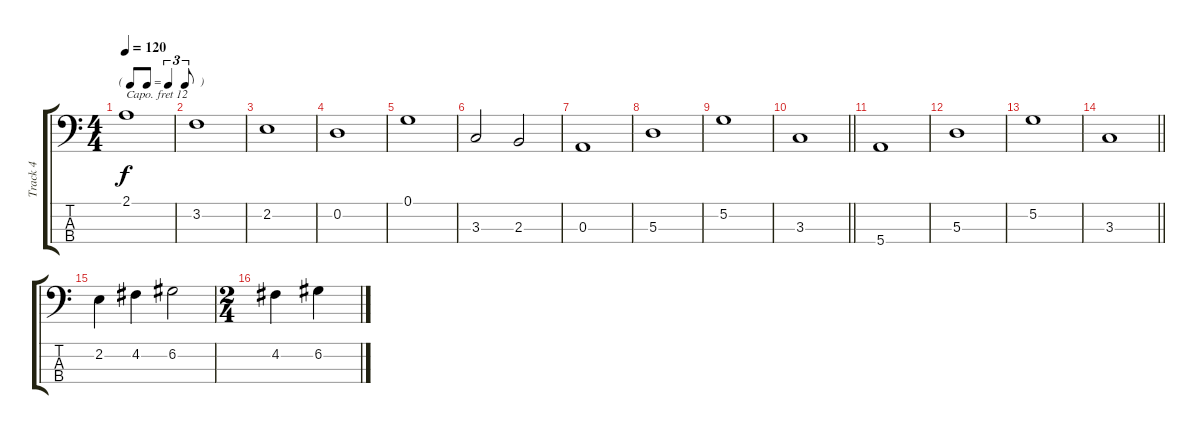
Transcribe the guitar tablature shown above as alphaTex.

\track ("Track 4" "Track 4") {instrument acousticgrandpiano}
\staff {score tabs}
\capo 12
\tuning (G2 D2 A1 E1) {hide}
\ts (4 4)
\tf triplet8th
\tempo 120
\clef f4
\ks c
2.1.1{dy f} |
3.2.1 |
2.2.1 |
0.2.1 |
0.1.1 |
3.3.2 2.3.2 |
0.3.1 |
5.3.1 |
5.2.1 |
\barLineRight lightlight
3.3.1 |
5.4.1 |
5.3.1 |
5.2.1 |
\barLineRight lightlight
3.3.1 |
2.2.4 4.2.4 6.2.2 |
\ts (2 4)
4.2.4 6.2.4
